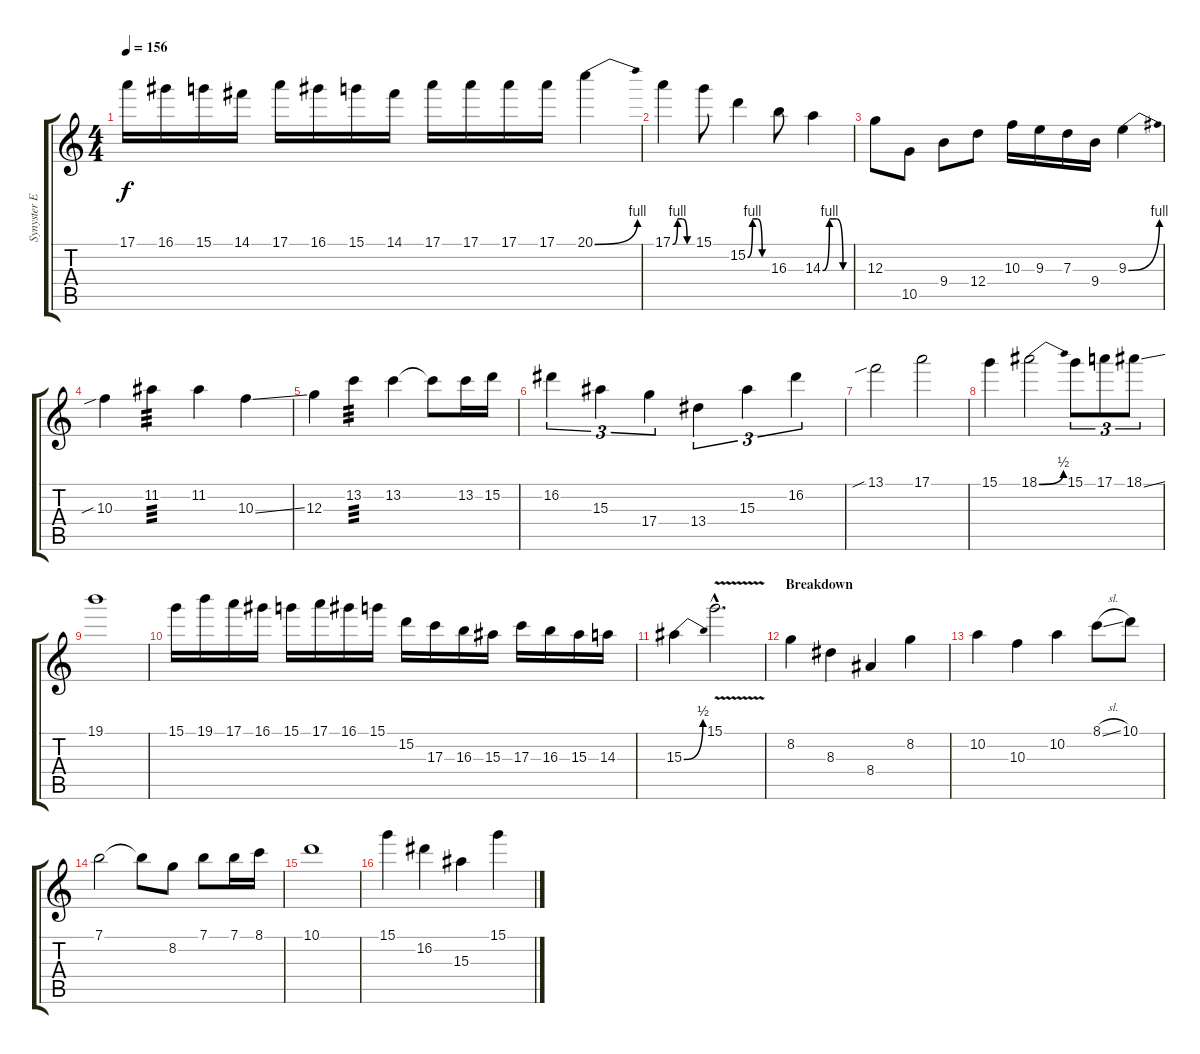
\track ("Synyster Electric" "Synyster E") {instrument distortionguitar}
\staff {score tabs}
\tuning (E4 B3 G3 D3 A2 D2) {hide}
\ts (4 4)
\tempo 156
\clef g2
\ks c
17.1.16{dy f} 16.1.16 15.1.16 14.1.16 17.1.16 16.1.16 15.1.16 14.1.16 17.1.16 17.1.16 17.1.16 17.1.16 20.1{be (bend 0 0 60 4)}.4 |
17.1{be (custom 0 0 15 4 30 4 45 0 60 0)}.4 15.1.8 15.2{be (custom 0 0 15 4 30 4 45 0 60 0)}.4 16.3.8 14.3{be (custom 0 0 15 4 30 4 45 0 60 0)}.4 |
12.3.8 10.5.8 9.4.8 12.4.8 10.3.16 9.3.16 7.3.16 9.4.16 9.3{be (bend 0 0 60 4)}.4 |
10.3{sib}.4 11.2.4{tp 3} 11.2.4 10.3{ss}.4 |
12.3.4 13.2.4{tp 3} 13.2.4 13.2{t}.8 13.2.16 15.2.16 |
16.2.4{tu (3 2)} 15.3.4{tu (3 2)} 17.4.4{tu (3 2)} 13.4.4{tu (3 2)} 15.3.4{tu (3 2)} 16.2.4{tu (3 2)} |
13.1{sib}.2 17.1.2 |
15.1.4 18.1{be (bend 0 0 60 2)}.2 15.1.8{tu (3 2)} 17.1.8{tu (3 2)} 18.1{ss}.8{tu (3 2)} |
19.1.1 |
15.1.16 19.1.16 17.1.16 16.1.16 15.1.16 17.1.16 16.1.16 15.1.16 15.2.16 17.3.16 16.3.16 15.3.16 17.3.16 16.3.16 15.3.16 14.3.16 |
15.3{be (bend 0 0 60 2)}.4 15.1{v hac}.2{d} |
\section ("" "Breakdown")
8.2.4 8.3.4 8.4.4 8.2.4 |
10.2.4 10.3.4 10.2.4 8.1{sl}.8 10.1.8 |
7.1.2 7.1{t}.8 8.2.8 7.1.8 7.1.16 8.1.16 |
10.1.1 |
15.1.4 16.2.4 15.3.4 15.1.4
